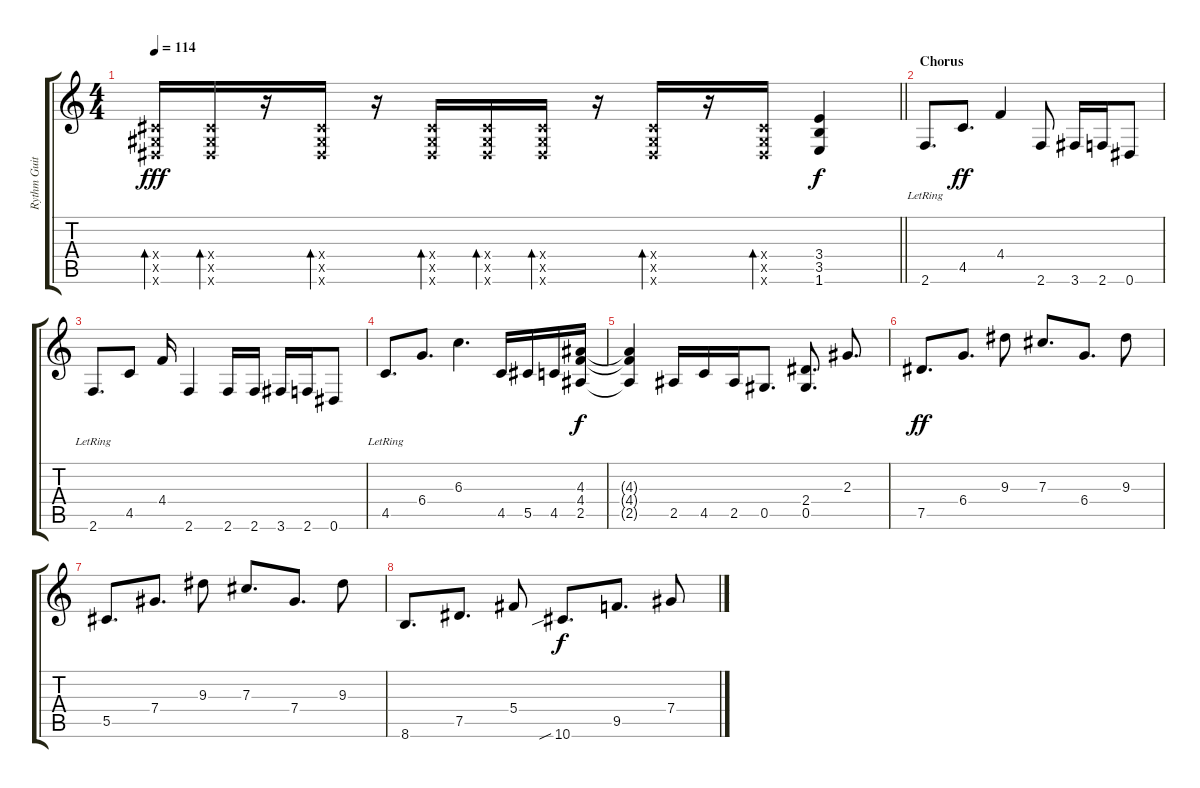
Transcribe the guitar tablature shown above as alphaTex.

\track ("Rythm Guitar" "Rythm Guit") {instrument distortionguitar}
\staff {score tabs}
\tuning (Eb4 Bb3 Gb3 Db3 Ab2 Eb2) {hide}
\ts (4 4)
\tempo 114
\clef g2
\barLineRight lightlight
\ks c
(0.4{x} 0.5{x} 0.6{x}).16{bd 60 dy fff} (0.4{x} 0.5{x} 0.6{x}).16{bd 60} r.16 (0.4{x} 0.5{x} 0.6{x}).16{bd 60} r.16 (0.4{x} 0.5{x} 0.6{x}).16{bd 60} (0.4{x} 0.5{x} 0.6{x}).16{bd 60} (0.4{x} 0.5{x} 0.6{x}).16{bd 60} r.16 (0.4{x} 0.5{x} 0.6{x}).16{bd 60} r.16 (0.4{x} 0.5{x} 0.6{x}).16{bd 60} (3.4 3.5 1.6).4{dy f} |
\section ("" "Chorus")
2.6{lr}.8{d} 4.5.8{d dy ff} 4.4.4 2.6.8 3.6.16 2.6.16 0.6.8 |
2.6{lr}.8{d} 4.5.8 4.4.16 2.6.4 2.6.16 2.6.16 3.6.16 2.6.16 0.6.8 |
4.5{lr}.8{d} 6.4.8{d} 6.3.4{d} 4.5.16 5.5.16 4.5.16 (4.3 4.4 2.5).16{dy f} |
(4.3{t} 4.4{t} 2.5{t}).4 2.5.16 4.5.16 2.5.16 0.5.8{d} (2.4 0.5).8{d} 2.3.8{d} |
7.5.8{d dy ff} 6.4.8{d} 9.3.8 7.3.8{d} 6.4.8{d} 9.3.8 |
5.5.8{d} 7.4.8{d} 9.3.8 7.3.8{d} 7.4.8{d} 9.3.8 |
8.6.8{d} 7.5.8{d} 5.4.8 10.6{sib}.8{d dy f} 9.5.8{d} 7.4.8
